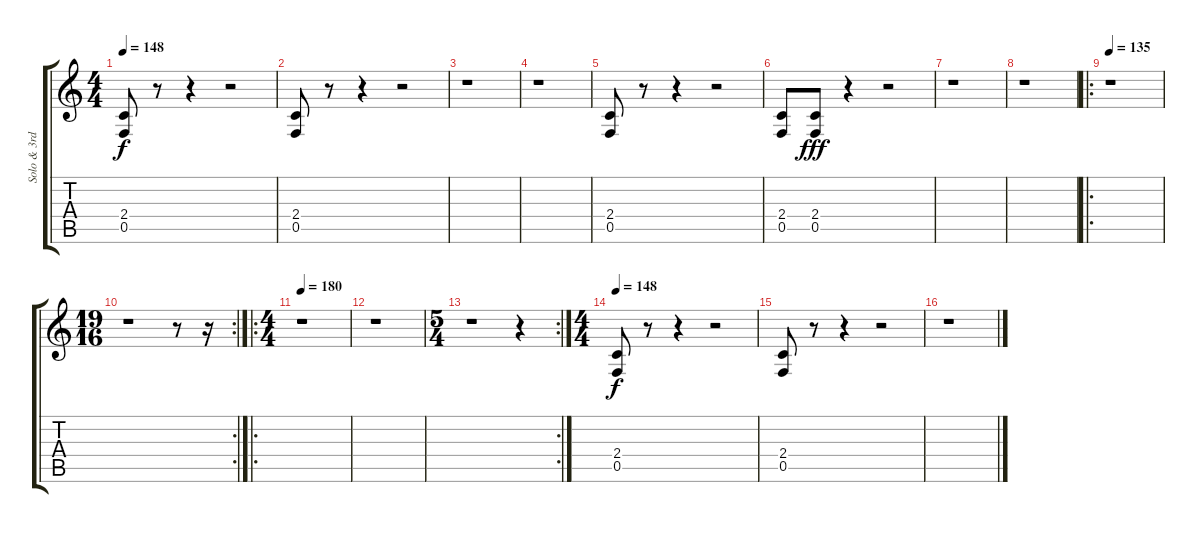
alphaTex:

\track ("Solo & 3rd guit" "Solo & 3rd") {instrument distortionguitar}
\staff {score tabs}
\tuning (C4 G3 Eb3 Bb2 F2 C2) {hide}
\ts (4 4)
\tempo 148
\clef g2
\ks c
(2.4 0.5).8{dy f instrument distortionguitar} r.8 r.4 r.2 |
(2.4 0.5).8 r.8 r.4 r.2 |
r.1 |
r.1 |
(2.4 0.5).8 r.8 r.4 r.2 |
(2.4 0.5).8 (2.4 0.5).8{dy fff} r.4 r.2 |
r.1 |
r.1 |
\ro
\tempo 135
r.1 |
\rc 2
\ts (19 16)
r.1 r.8 r.16 |
\ro
\ts (4 4)
\tempo 180
r.1 |
r.1 |
\rc 2
\ts (5 4)
r.1 r.4 |
\ts (4 4)
\tempo 148
(2.4 0.5).8{dy f} r.8 r.4 r.2 |
(2.4 0.5).8 r.8 r.4 r.2 |
r.1
